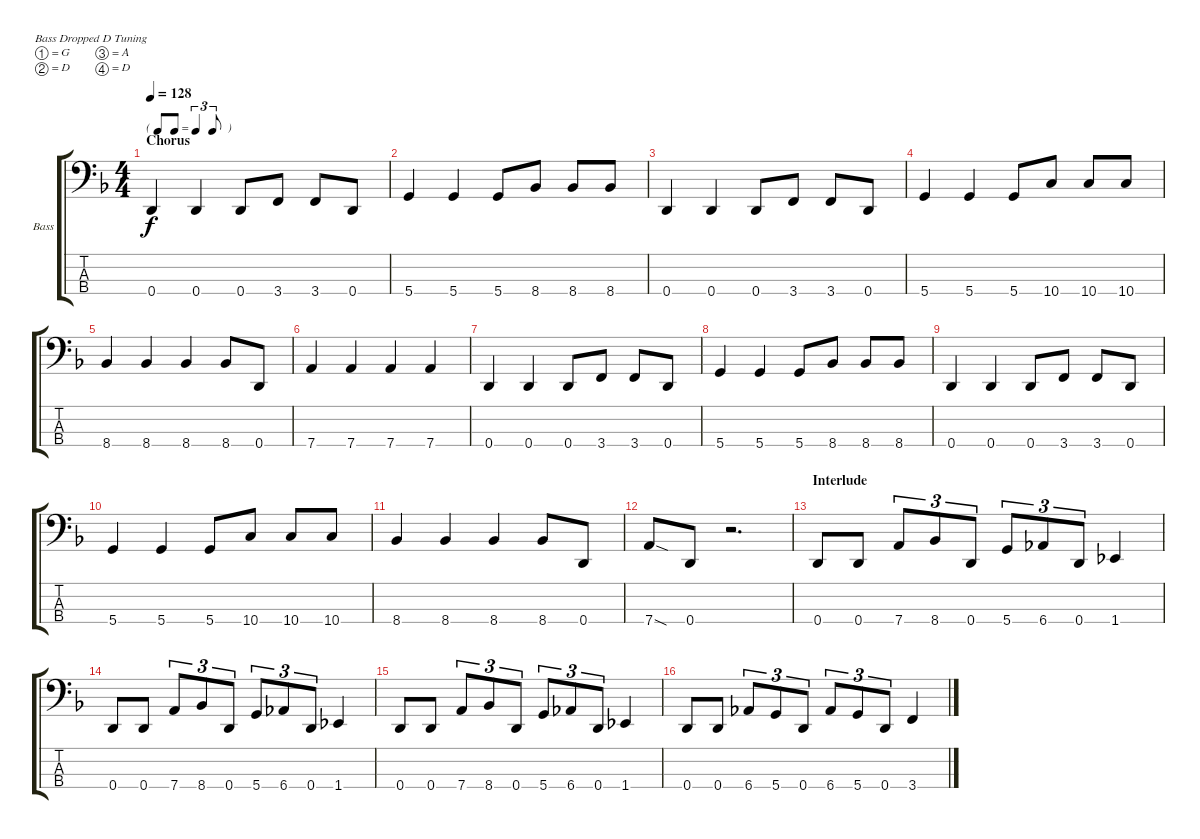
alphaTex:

\defaultSystemsLayout 4
\bracketExtendMode groupsimilarinstruments
\firstSystemTrackNameOrientation horizontal
\otherSystemsTrackNameOrientation horizontal
\track ("Bass" "Bass") {instrument electricbassfinger}
\staff {score tabs}
\tuning (G2 D2 A1 D1)
\ts (4 4)
\tf triplet8th
\section ("" "Chorus")
\tempo 128
\clef f4
\scale
0.333333
\ks f
0.4.4{dy f} 0.4.4 0.4.8 3.4.8 3.4.8 0.4.8 |
\scale
0.333333 5.4.4 5.4.4 5.4.8 8.4.8 8.4.8 8.4.8 |
\scale
0.333333 0.4.4 0.4.4 0.4.8 3.4.8 3.4.8 0.4.8 |
\scale
0.333333 5.4.4 5.4.4 5.4.8 10.4.8 10.4.8 10.4.8 |
\scale
0.333333 8.4.4 8.4.4 8.4.4 8.4.8 0.4.8 |
\scale
0.333333 7.4.4 7.4.4 7.4.4 7.4.4 |
\scale
0.333333 0.4.4 0.4.4 0.4.8 3.4.8 3.4.8 0.4.8 |
\scale
0.333333 5.4.4 5.4.4 5.4.8 8.4.8 8.4.8 8.4.8 |
\scale
0.333333 0.4.4 0.4.4 0.4.8 3.4.8 3.4.8 0.4.8 |
\scale
0.333333 5.4.4 5.4.4 5.4.8 10.4.8 10.4.8 10.4.8 |
\scale
0.333333 8.4.4 8.4.4 8.4.4 8.4.8 0.4.8 |
\scale
0.333333 7.4{sod}.8 0.4.8 r.2{d} |
\section ("" "Interlude")
\scale
0.333333 0.4.8 0.4.8 7.4.8{tu (3 2)} 8.4.8{tu (3 2)} 0.4.8{tu (3 2)} 5.4.8{tu (3 2)} 6.4.8{tu (3 2)} 0.4.8{tu (3 2)} 1.4.4 |
\scale
0.333333 0.4.8 0.4.8 7.4.8{tu (3 2)} 8.4.8{tu (3 2)} 0.4.8{tu (3 2)} 5.4.8{tu (3 2)} 6.4.8{tu (3 2)} 0.4.8{tu (3 2)} 1.4.4 |
\scale
0.333333 0.4.8 0.4.8 7.4.8{tu (3 2)} 8.4.8{tu (3 2)} 0.4.8{tu (3 2)} 5.4.8{tu (3 2)} 6.4.8{tu (3 2)} 0.4.8{tu (3 2)} 1.4.4 |
\scale
0.333333 0.4.8 0.4.8 6.4.8{tu (3 2)} 5.4.8{tu (3 2)} 0.4.8{tu (3 2)} 6.4.8{tu (3 2)} 5.4.8{tu (3 2)} 0.4.8{tu (3 2)} 3.4.4
